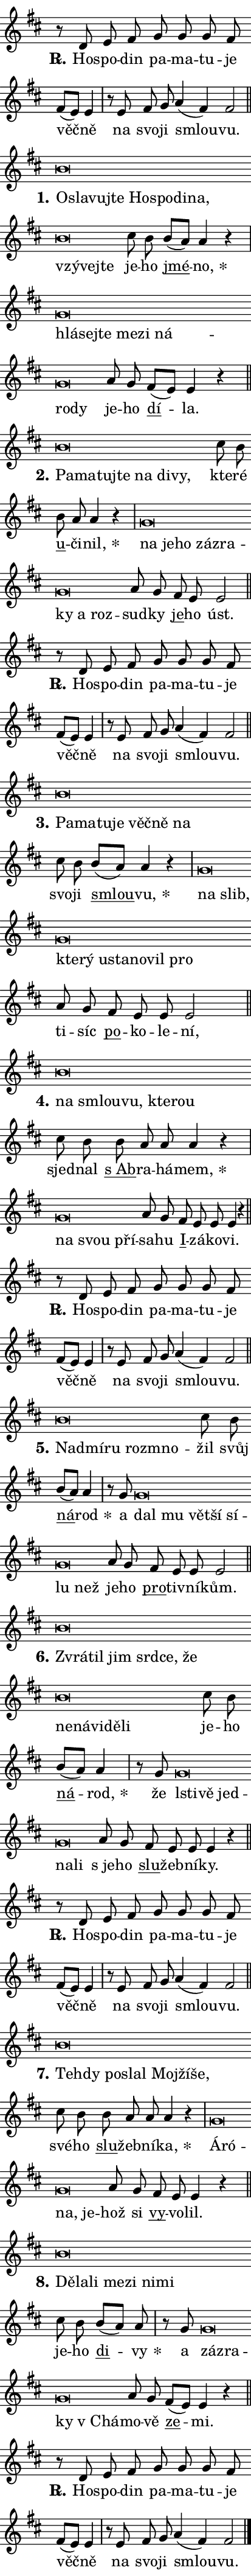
\version "2.24.0"
\header { tagline = "" }
\paper {
  indent = 0\cm
  top-margin = 0\cm
  right-margin = 0\cm
  bottom-margin = 0\cm
  left-margin = 0\cm
  paper-width = 7\cm
  page-breaking = #ly:one-page-breaking
  system-system-spacing.basic-distance = #11
  score-system-spacing.basic-distance = #11
  ragged-last = ##f
}


%% Author: Thomas Morley
%% https://lists.gnu.org/archive/html/lilypond-user/2020-05/msg00002.html
#(define (line-position grob)
"Returns position of @var[grob} in current system:
   @code{'start}, if at first time-step
   @code{'end}, if at last time-step
   @code{'middle} otherwise
"
  (let* ((col (ly:item-get-column grob))
         (ln (ly:grob-object col 'left-neighbor))
         (rn (ly:grob-object col 'right-neighbor))
         (col-to-check-left (if (ly:grob? ln) ln col))
         (col-to-check-right (if (ly:grob? rn) rn col))
         (break-dir-left
           (and
             (ly:grob-property col-to-check-left 'non-musical #f)
             (ly:item-break-dir col-to-check-left)))
         (break-dir-right
           (and
             (ly:grob-property col-to-check-right 'non-musical #f)
             (ly:item-break-dir col-to-check-right))))
        (cond ((eqv? 1 break-dir-left) 'start)
              ((eqv? -1 break-dir-right) 'end)
              (else 'middle))))

#(define (tranparent-at-line-position vctor)
  (lambda (grob)
  "Relying on @code{line-position} select the relevant enry from @var{vctor}.
Used to determine transparency,"
    (case (line-position grob)
      ((end) (not (vector-ref vctor 0)))
      ((middle) (not (vector-ref vctor 1)))
      ((start) (not (vector-ref vctor 2))))))

noteHeadBreakVisibility =
#(define-music-function (break-visibility)(vector?)
"Makes @code{NoteHead}s transparent relying on @var{break-visibility}"
#{
  \override NoteHead.transparent =
    #(tranparent-at-line-position break-visibility)
#})

#(define delete-ledgers-for-transparent-note-heads
  (lambda (grob)
    "Reads whether a @code{NoteHead} is transparent.
If so this @code{NoteHead} is removed from @code{'note-heads} from
@var{grob}, which is supposed to be @code{LedgerLineSpanner}.
As a result ledgers are not printed for this @code{NoteHead}"
    (let* ((nhds-array (ly:grob-object grob 'note-heads))
           (nhds-list
             (if (ly:grob-array? nhds-array)
                 (ly:grob-array->list nhds-array)
                 '()))
           ;; Relies on the transparent-property being done before
           ;; Staff.LedgerLineSpanner.after-line-breaking is executed.
           ;; This is fragile ...
           (to-keep
             (remove
               (lambda (nhd)
                 (ly:grob-property nhd 'transparent #f))
               nhds-list)))
      ;; TODO find a better method to iterate over grob-arrays, similiar
      ;; to filter/remove etc for lists
      ;; For now rebuilt from scratch
      (set! (ly:grob-object grob 'note-heads)  '())
      (for-each
        (lambda (nhd)
          (ly:pointer-group-interface::add-grob grob 'note-heads nhd))
        to-keep))))

hideNotes = {
  \noteHeadBreakVisibility #begin-of-line-visible
}
unHideNotes = {
  \noteHeadBreakVisibility #all-visible
}

% work-around for resetting accidentals
% https://lilypond.org/doc/v2.23/Documentation/notation/displaying-rhythms#unmetered-music
cadenzaMeasure = {
  \cadenzaOff
  \partial 1024 s1024
  \cadenzaOn
}

#(define-markup-command (accent layout props text) (markup?)
  "Underline accented syllable"
  (interpret-markup layout props
    #{\markup \override #'(offset . 4.3) \underline { #text }#}))

responsum = \markup \concat {
  "R" \hspace #-1.05 \path #0.1 #'((moveto 0 0.07) (lineto 0.9 0.8)) \hspace #0.05 "."
}

\layout {
    \context {
        \Staff
        \remove "Time_signature_engraver"
        \override LedgerLineSpanner.after-line-breaking = #delete-ledgers-for-transparent-note-heads
    }
    \context {
        \Voice {
            \override NoteHead.output-attributes = #'((class . "notehead"))
            \override Hairpin.height = #0.55
        }
    }
    \context {
        \Lyrics {
            \override StanzaNumber.output-attributes = #'((class . "stanzanumber"))
            \override LyricSpace.minimum-distance = #0.9
            \override LyricText.font-name = #"TeX Gyre Schola"
            \override LyricText.font-size = 1
            \override StanzaNumber.font-name = #"TeX Gyre Schola Bold"
            \override StanzaNumber.font-size = 1
        }
    }
}

% magnetic-lyrics.ily
%
%   written by
%     Jean Abou Samra <jean@abou-samra.fr>
%     Werner Lemberg <wl@gnu.org>
%
%   adapted by
%     Jiri Hon <jiri.hon@gmail.com>
%
% Version 2022-Apr-15

% https://www.mail-archive.com/lilypond-user@gnu.org/msg149350.html

#(define (Left_hyphen_pointer_engraver context)
   "Collect syllable-hyphen-syllable occurrences in lyrics and store
them in properties.  This engraver only looks to the left.  For
example, if the lyrics input is @code{foo -- bar}, it does the
following.

@itemize @bullet
@item
Set the @code{text} property of the @code{LyricHyphen} grob between
@q{foo} and @q{bar} to @code{foo}.

@item
Set the @code{left-hyphen} property of the @code{LyricText} grob with
text @q{foo} to the @code{LyricHyphen} grob between @q{foo} and
@q{bar}.
@end itemize

Use this auxiliary engraver in combination with the
@code{lyric-@/text::@/apply-@/magnetic-@/offset!} hook."
   (let ((hyphen #f)
         (text #f))
     (make-engraver
      (acknowledgers
       ((lyric-syllable-interface engraver grob source-engraver)
        (set! text grob)))
      (end-acknowledgers
       ((lyric-hyphen-interface engraver grob source-engraver)
        ;(when (not (grob::has-interface grob 'lyric-space-interface))
          (set! hyphen grob)));)
      ((stop-translation-timestep engraver)
       (when (and text hyphen)
         (ly:grob-set-object! text 'left-hyphen hyphen))
       (set! text #f)
       (set! hyphen #f)))))

#(define (lyric-text::apply-magnetic-offset! grob)
   "If the space between two syllables is less than the value in
property @code{LyricText@/.details@/.squash-threshold}, move the right
syllable to the left so that it gets concatenated with the left
syllable.

Use this function as a hook for
@code{LyricText@/.after-@/line-@/breaking} if the
@code{Left_@/hyphen_@/pointer_@/engraver} is active."
   (let ((hyphen (ly:grob-object grob 'left-hyphen #f)))
     (when hyphen
       (let ((left-text (ly:spanner-bound hyphen LEFT)))
         (when (grob::has-interface left-text 'lyric-syllable-interface)
           (let* ((common (ly:grob-common-refpoint grob left-text X))
                  (this-x-ext (ly:grob-extent grob common X))
                  (left-x-ext
                   (begin
                     ;; Trigger magnetism for left-text.
                     (ly:grob-property left-text 'after-line-breaking)
                     (ly:grob-extent left-text common X)))
                  ;; `delta` is the gap width between two syllables.
                  (delta (- (interval-start this-x-ext)
                            (interval-end left-x-ext)))
                  (details (ly:grob-property grob 'details))
                  (threshold (assoc-get 'squash-threshold details 0.2)))
             (when (< delta threshold)
               (let* (;; We have to manipulate the input text so that
                      ;; ligatures crossing syllable boundaries are not
                      ;; disabled.  For languages based on the Latin
                      ;; script this is essentially a beautification.
                      ;; However, for non-Western scripts it can be a
                      ;; necessity.
                      (lt (ly:grob-property left-text 'text))
                      (rt (ly:grob-property grob 'text))
                      (is-space (grob::has-interface hyphen 'lyric-space-interface))
                      (space (if is-space " " ""))
                      (space-markup (grob-interpret-markup grob " "))
                      (space-size (interval-length (ly:stencil-extent space-markup X)))
                      (extra-delta (if is-space space-size 0))
                      ;; Append new syllable.
                      (ltrt-space (if (and (string? lt) (string? rt))
                                (string-append lt space rt)
                                (make-concat-markup (list lt space rt))))
                      ;; Right-align `ltrt` to the right side.
                      (ltrt-space-markup (grob-interpret-markup
                               grob
                               (make-translate-markup
                                (cons (interval-length this-x-ext) 0)
                                (make-right-align-markup ltrt-space)))))
                 (begin
                   ;; Don't print `left-text`.
                   (ly:grob-set-property! left-text 'stencil #f)
                   ;; Set text and stencil (which holds all collected
                   ;; syllables so far) and shift it to the left.
                   (ly:grob-set-property! grob 'text ltrt-space)
                   (ly:grob-set-property! grob 'stencil ltrt-space-markup)
                   (ly:grob-translate-axis! grob (- (- delta extra-delta)) X))))))))))


#(define (lyric-hyphen::displace-bounds-first grob)
   ;; Make very sure this callback isn't triggered too early.
   (let ((left (ly:spanner-bound grob LEFT))
         (right (ly:spanner-bound grob RIGHT)))
     (ly:grob-property left 'after-line-breaking)
     (ly:grob-property right 'after-line-breaking)
     (ly:lyric-hyphen::print grob)))

squashThreshold = #0.4

\layout {
  \context {
    \Lyrics
    \consists #Left_hyphen_pointer_engraver
    \override LyricText.after-line-breaking =
      #lyric-text::apply-magnetic-offset!
    \override LyricHyphen.stencil = #lyric-hyphen::displace-bounds-first
    \override LyricText.details.squash-threshold = \squashThreshold
    \override LyricHyphen.minimum-distance = 0
    \override LyricHyphen.minimum-length = \squashThreshold
  }
}

squash = \override LyricText.details.squash-threshold = 9999
unSquash = \override LyricText.details.squash-threshold = \squashThreshold

left = \override LyricText.self-alignment-X = #LEFT
unLeft = \revert LyricText.self-alignment-X

starOffset = #(lambda (grob) 
                (let ((x_offset (ly:self-alignment-interface::aligned-on-x-parent grob)))
                  (if (= x_offset 0) 0 (+ x_offset 1.2))))

star = #(define-music-function (syllable)(string?)
"Append star separator at the end of a syllable"
#{
  \once \override LyricText.X-offset = #starOffset
  \lyricmode { \markup {
    #syllable
    \override #'((font-name . "TeX Gyre Schola Bold")) \hspace #0.2 \lower #0.65 \larger "*"
  } }
#})

starAccent = #(define-music-function (syllable)(string?)
"Append star separator at the end of a syllable and make accent"
#{
  \once \override LyricText.X-offset = #starOffset
  \lyricmode { \markup {
    \accent #syllable
    \override #'((font-name . "TeX Gyre Schola Bold")) \hspace #0.2 \lower #0.65 \larger "*"
  } }
#})

breath = #(define-music-function (syllable)(string?)
"Append breathing indicator at the end of a syllable"
#{
  \lyricmode { \markup { #syllable "+" } }
#})

optionalBreath = #(define-music-function (syllable)(string?)
"Append optional breathing indicator at the end of a syllable"
#{
  \lyricmode { \markup { #syllable "(+)" } }
#})


\score {
    <<
        \new Voice = "melody" { \cadenzaOn \key d \major \relative { r8 d' e fis g g g fis \bar "" fis[( e)] e4 \cadenzaMeasure \bar "|" r8 e fis g \bar "" a4( fis) fis2 \cadenzaMeasure \bar "||" \break } }
        \new Lyrics \lyricsto "melody" { \lyricmode { \set stanza = \responsum
Ho -- spo -- din pa -- ma -- tu -- je věč -- ně na svo -- ji smlou -- vu. } }
    >>
    \layout {}
}

\score {
    <<
        \new Voice = "melody" { \cadenzaOn \key d \major \relative { b'\breve*1/16 \hideNotes \breve*1/16 \bar "" \breve*1/16 \bar "" \breve*1/16 \bar "" \breve*1/16 \bar "" \breve*1/16 \bar "" \breve*1/16 \bar "" \breve*1/16 \bar "" \breve*1/16 \bar "" \breve*1/16 \breve*1/16 \bar "" \unHideNotes cis8 b \bar "" b[( a)] a4 r \cadenzaMeasure \bar "|" g\breve*1/16 \hideNotes \breve*1/16 \bar "" \breve*1/16 \bar "" \breve*1/16 \bar "" \breve*1/16 \bar "" \breve*1/16 \bar "" \breve*1/16 \breve*1/16 \bar "" \unHideNotes a8 g \bar "" fis[( e)] e4 r \cadenzaMeasure \bar "||" \break } }
        \new Lyrics \lyricsto "melody" { \lyricmode { \set stanza = "1."
\left O -- \squash sla -- vuj -- te Ho -- spo -- di -- na, vzý -- vej -- te \unLeft \unSquash je -- ho \markup \accent jmé -- \star no, \left hlá -- \squash sej -- te me -- zi ná -- ro -- dy \unLeft \unSquash je -- ho \markup \accent dí -- la. } }
    >>
    \layout {}
}

\score {
    <<
        \new Voice = "melody" { \cadenzaOn \key d \major \relative { b'\breve*1/16 \hideNotes \breve*1/16 \bar "" \breve*1/16 \bar "" \breve*1/16 \bar "" \breve*1/16 \bar "" \breve*1/16 \breve*1/16 \bar "" \unHideNotes cis8 b \bar "" b a a4 r \cadenzaMeasure \bar "|" g\breve*1/16 \hideNotes \breve*1/16 \bar "" \breve*1/16 \bar "" \breve*1/16 \bar "" \breve*1/16 \bar "" \breve*1/16 \bar "" \breve*1/16 \breve*1/16 \bar "" \unHideNotes a8 g \bar "" fis e e2 \cadenzaMeasure \bar "||" \break } }
        \new Lyrics \lyricsto "melody" { \lyricmode { \set stanza = "2."
\left Pa -- \squash ma -- tuj -- te na di -- vy, \unLeft \unSquash kte -- ré \markup \accent u -- či -- \star nil, \left na \squash je -- ho zá -- zra -- ky a roz -- \unLeft \unSquash sud -- ky \markup \accent je -- ho úst. } }
    >>
    \layout {}
}

\score {
    <<
        \new Voice = "melody" { \cadenzaOn \key d \major \relative { r8 d' e fis g g g fis \bar "" fis[( e)] e4 \cadenzaMeasure \bar "|" r8 e fis g \bar "" a4( fis) fis2 \cadenzaMeasure \bar "||" \break } }
        \new Lyrics \lyricsto "melody" { \lyricmode { \set stanza = \responsum
Ho -- spo -- din pa -- ma -- tu -- je věč -- ně na svo -- ji smlou -- vu. } }
    >>
    \layout {}
}

\score {
    <<
        \new Voice = "melody" { \cadenzaOn \key d \major \relative { b'\breve*1/16 \hideNotes \breve*1/16 \bar "" \breve*1/16 \bar "" \breve*1/16 \bar "" \breve*1/16 \bar "" \breve*1/16 \breve*1/16 \bar "" \unHideNotes cis8 b \bar "" b[( a)] a4 r \cadenzaMeasure \bar "|" g\breve*1/16 \hideNotes \breve*1/16 \bar "" \breve*1/16 \bar "" \breve*1/16 \bar "" \breve*1/16 \bar "" \breve*1/16 \bar "" \breve*1/16 \bar "" \breve*1/16 \breve*1/16 \bar "" \unHideNotes a8 g \bar "" fis e e e2 \cadenzaMeasure \bar "||" \break } }
        \new Lyrics \lyricsto "melody" { \lyricmode { \set stanza = "3."
\left Pa -- \squash ma -- tu -- je věč -- ně na \unLeft \unSquash svo -- ji \markup \accent smlou -- \star vu, \left na \squash slib, kte -- rý u -- sta -- no -- vil pro \unLeft \unSquash ti -- síc \markup \accent po -- ko -- le -- ní, } }
    >>
    \layout {}
}

\score {
    <<
        \new Voice = "melody" { \cadenzaOn \key d \major \relative { b'\breve*1/16 \hideNotes \breve*1/16 \bar "" \breve*1/16 \bar "" \breve*1/16 \breve*1/16 \bar "" \unHideNotes cis8 b \bar "" b a a a4 r \cadenzaMeasure \bar "|" g\breve*1/16 \hideNotes \breve*1/16 \breve*1/16 \bar "" \unHideNotes a8 g \bar "" fis e e e4 r \cadenzaMeasure \bar "||" \break } }
        \new Lyrics \lyricsto "melody" { \lyricmode { \set stanza = "4."
\left na \squash smlou -- vu, kte -- rou \unLeft \unSquash sjed -- nal \markup \accent "s Ab" -- ra -- há -- \star mem, \left na \squash svou pří -- \unLeft \unSquash sa -- hu \markup \accent I -- zá -- ko -- vi. } }
    >>
    \layout {}
}

\score {
    <<
        \new Voice = "melody" { \cadenzaOn \key d \major \relative { r8 d' e fis g g g fis \bar "" fis[( e)] e4 \cadenzaMeasure \bar "|" r8 e fis g \bar "" a4( fis) fis2 \cadenzaMeasure \bar "||" \break } }
        \new Lyrics \lyricsto "melody" { \lyricmode { \set stanza = \responsum
Ho -- spo -- din pa -- ma -- tu -- je věč -- ně na svo -- ji smlou -- vu. } }
    >>
    \layout {}
}

\score {
    <<
        \new Voice = "melody" { \cadenzaOn \key d \major \relative { b'\breve*1/16 \hideNotes \breve*1/16 \bar "" \breve*1/16 \bar "" \breve*1/16 \breve*1/16 \bar "" \unHideNotes cis8 b \bar "" b[( a)] a4 \cadenzaMeasure \bar "|" r8 g8 g\breve*1/16 \hideNotes \breve*1/16 \bar "" \breve*1/16 \bar "" \breve*1/16 \bar "" \breve*1/16 \bar "" \breve*1/16 \breve*1/16 \bar "" \unHideNotes a8 g \bar "" fis e e e2 \cadenzaMeasure \bar "||" \break } }
        \new Lyrics \lyricsto "melody" { \lyricmode { \set stanza = "5."
\left Nad -- \squash mí -- ru roz -- mno -- \unLeft \unSquash žil svůj \markup \accent ná -- \star rod a \left dal \squash mu vět -- ší sí -- lu než \unLeft \unSquash je -- ho \markup \accent pro -- tiv -- ní -- kům. } }
    >>
    \layout {}
}

\score {
    <<
        \new Voice = "melody" { \cadenzaOn \key d \major \relative { b'\breve*1/16 \hideNotes \breve*1/16 \bar "" \breve*1/16 \bar "" \breve*1/16 \bar "" \breve*1/16 \bar "" \breve*1/16 \bar "" \breve*1/16 \bar "" \breve*1/16 \bar "" \breve*1/16 \bar "" \breve*1/16 \breve*1/16 \bar "" \unHideNotes cis8 b \bar "" b[( a)] a4 \cadenzaMeasure \bar "|" r8 g8 g\breve*1/16 \hideNotes \breve*1/16 \bar "" \breve*1/16 \bar "" \breve*1/16 \breve*1/16 \bar "" \unHideNotes a8 g \bar "" fis e e e4 r \cadenzaMeasure \bar "||" \break } }
        \new Lyrics \lyricsto "melody" { \lyricmode { \set stanza = "6."
\left Zvrá -- \squash til jim srd -- ce, že ne -- ná -- vi -- dě -- li \unLeft \unSquash je -- ho \markup \accent ná -- \star rod, že \left lsti -- \squash vě jed -- na -- li \unLeft \unSquash "s je" -- ho \markup \accent slu -- žeb -- ní -- ky. } }
    >>
    \layout {}
}

\score {
    <<
        \new Voice = "melody" { \cadenzaOn \key d \major \relative { r8 d' e fis g g g fis \bar "" fis[( e)] e4 \cadenzaMeasure \bar "|" r8 e fis g \bar "" a4( fis) fis2 \cadenzaMeasure \bar "||" \break } }
        \new Lyrics \lyricsto "melody" { \lyricmode { \set stanza = \responsum
Ho -- spo -- din pa -- ma -- tu -- je věč -- ně na svo -- ji smlou -- vu. } }
    >>
    \layout {}
}

\score {
    <<
        \new Voice = "melody" { \cadenzaOn \key d \major \relative { b'\breve*1/16 \hideNotes \breve*1/16 \bar "" \breve*1/16 \bar "" \breve*1/16 \bar "" \breve*1/16 \bar "" \breve*1/16 \breve*1/16 \bar "" \unHideNotes cis8 b \bar "" b a a a4 r \cadenzaMeasure \bar "|" g\breve*1/16 \hideNotes \breve*1/16 \bar "" \breve*1/16 \breve*1/16 \bar "" \unHideNotes a8 g \bar "" fis e e4 r \cadenzaMeasure \bar "||" \break } }
        \new Lyrics \lyricsto "melody" { \lyricmode { \set stanza = "7."
\left Teh -- \squash dy po -- slal Moj -- ží -- še, \unLeft \unSquash své -- ho \markup \accent slu -- žeb -- ní -- \star ka, \left Á -- \squash ró -- na, je -- \unLeft \unSquash hož si \markup \accent vy -- vo -- lil. } }
    >>
    \layout {}
}

\score {
    <<
        \new Voice = "melody" { \cadenzaOn \key d \major \relative { b'\breve*1/16 \hideNotes \breve*1/16 \bar "" \breve*1/16 \bar "" \breve*1/16 \bar "" \breve*1/16 \bar "" \breve*1/16 \breve*1/16 \bar "" \unHideNotes cis8 b \bar "" b[( a)] a \cadenzaMeasure \bar "|" r8 g8 g\breve*1/16 \hideNotes \breve*1/16 \bar "" \breve*1/16 \breve*1/16 \bar "" \unHideNotes a8 g \bar "" fis[( e)] e4 r \cadenzaMeasure \bar "||" \break } }
        \new Lyrics \lyricsto "melody" { \lyricmode { \set stanza = "8."
\left Dě -- \squash la -- li me -- zi ni -- mi \unLeft \unSquash je -- ho \markup \accent di -- \star vy a \left zá -- \squash zra -- ky "v Chá" -- \unLeft \unSquash mo -- vě \markup \accent ze -- mi. } }
    >>
    \layout {}
}

\score {
    <<
        \new Voice = "melody" { \cadenzaOn \key d \major \relative { r8 d' e fis g g g fis \bar "" fis[( e)] e4 \cadenzaMeasure \bar "|" r8 e fis g \bar "" a4( fis) fis2 \cadenzaMeasure \bar "||" \break } \bar "|." }
        \new Lyrics \lyricsto "melody" { \lyricmode { \set stanza = \responsum
Ho -- spo -- din pa -- ma -- tu -- je věč -- ně na svo -- ji smlou -- vu. } }
    >>
    \layout {}
}
